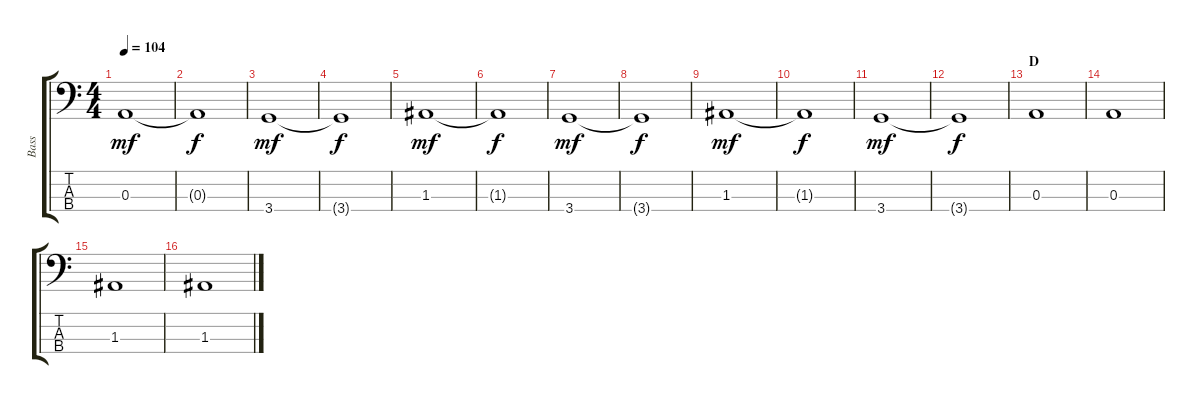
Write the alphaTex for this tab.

\track ("Bass" "Bass") {instrument electricbasspick}
\staff {score tabs}
\tuning (G2 D2 A1 E1) {hide}
\ts (4 4)
\tempo 104
\clef f4
\ks c
0.3.1{dy mf} |
0.3{t}.1{dy f} |
3.4.1{dy mf} |
3.4{t}.1{dy f} |
1.3.1{dy mf} |
1.3{t}.1{dy f} |
3.4.1{dy mf} |
3.4{t}.1{dy f} |
1.3.1{dy mf} |
1.3{t}.1{dy f} |
3.4.1{dy mf} |
3.4{t}.1{dy f} |
\section ("" "D")
0.3.1 |
0.3.1 |
1.3.1 |
1.3.1
